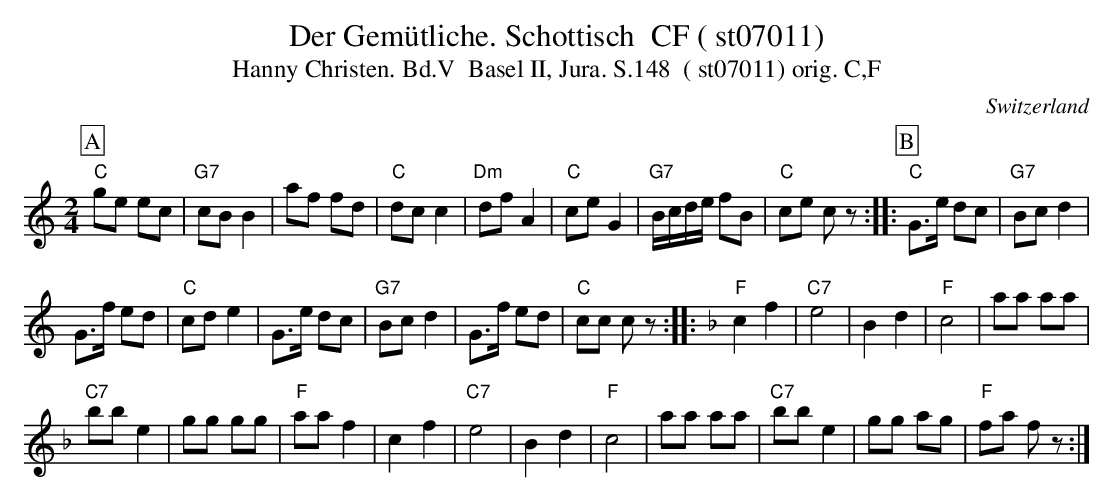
X:1
T:Der Gemütliche. Schottisch  CF ( st07011)
T:Hanny Christen. Bd.V  Basel II, Jura. S.148  ( st07011) orig. C,F
M:2/4
L:1/8
O:Switzerland
K:C major
[P:A] "C"ge ec | "G7"cBB2 | af fd | "C"dcc2 | "Dm"dfA2 | "C"ceG2 | "G7"B/c/d/e/ fB | "C"ce cz :: [P:B] "C"G>e dc | "G7"Bcd2 |
G>f ed | "C"cde2 | G>e dc | "G7"Bcd2 | G>f ed | "C"cc cz :: [K:C] [K:F] "F"c2f2 | "C7"e4 | B2d2 | "F"c4 | aa aa |
"C7"bbe2 | gg gg | "F"aaf2 | c2f2 | "C7"e4 | B2d2 | "F"c4 | aa aa | "C7"bbe2 | gg ag | "F"fa fz :|
W:
